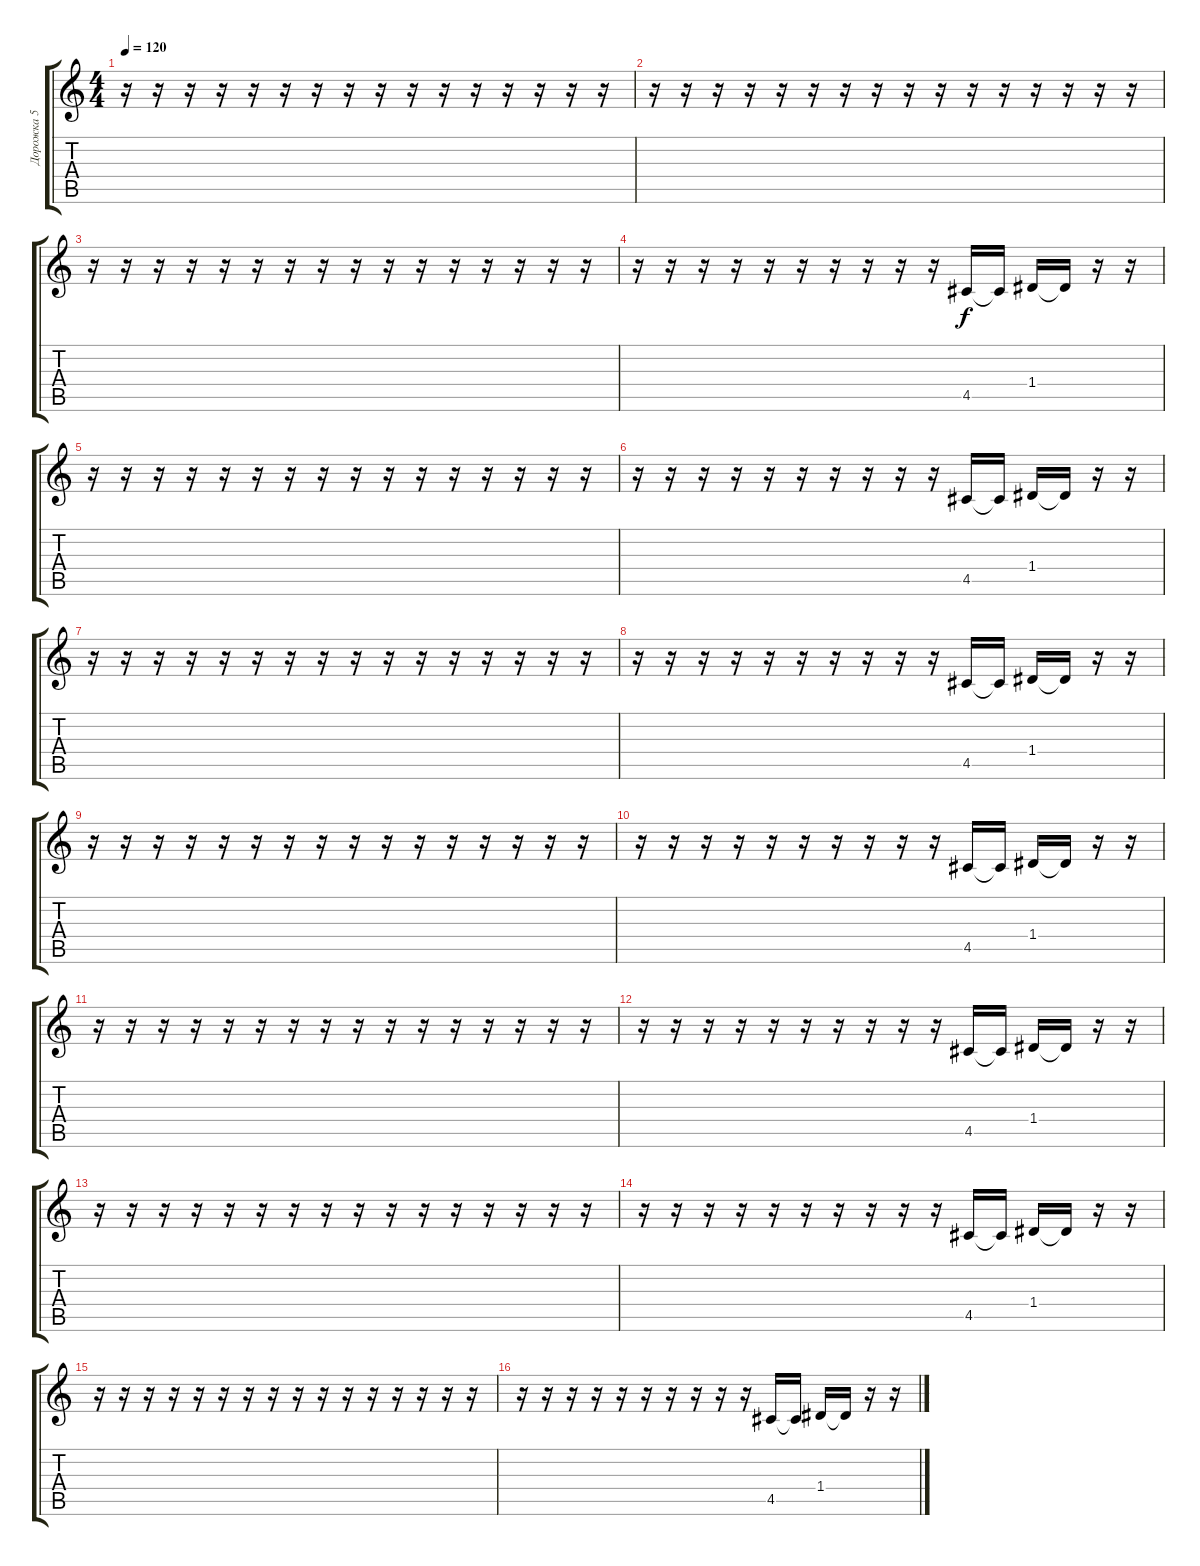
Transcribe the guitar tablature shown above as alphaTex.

\track ("Дорожка 5" "Дорожка 5") {instrument electricguitarclean}
\staff {score tabs}
\tuning (E4 B3 G3 D3 A2 E2) {hide}
\ts (4 4)
\tempo 120
\clef g2
\ks c
r.16{dy f} r.16 r.16 r.16 r.16 r.16 r.16 r.16 r.16 r.16 r.16 r.16 r.16 r.16 r.16 r.16 |
r.16 r.16 r.16 r.16 r.16 r.16 r.16 r.16 r.16 r.16 r.16 r.16 r.16 r.16 r.16 r.16 |
r.16 r.16 r.16 r.16 r.16 r.16 r.16 r.16 r.16 r.16 r.16 r.16 r.16 r.16 r.16 r.16 |
r.16 r.16 r.16 r.16 r.16 r.16 r.16 r.16 r.16 r.16 4.5.16 4.5{t}.16 1.4.16 1.4{t}.16 r.16 r.16 |
r.16 r.16 r.16 r.16 r.16 r.16 r.16 r.16 r.16 r.16 r.16 r.16 r.16 r.16 r.16 r.16 |
r.16 r.16 r.16 r.16 r.16 r.16 r.16 r.16 r.16 r.16 4.5.16 4.5{t}.16 1.4.16 1.4{t}.16 r.16 r.16 |
r.16 r.16 r.16 r.16 r.16 r.16 r.16 r.16 r.16 r.16 r.16 r.16 r.16 r.16 r.16 r.16 |
r.16 r.16 r.16 r.16 r.16 r.16 r.16 r.16 r.16 r.16 4.5.16 4.5{t}.16 1.4.16 1.4{t}.16 r.16 r.16 |
r.16 r.16 r.16 r.16 r.16 r.16 r.16 r.16 r.16 r.16 r.16 r.16 r.16 r.16 r.16 r.16 |
r.16 r.16 r.16 r.16 r.16 r.16 r.16 r.16 r.16 r.16 4.5.16 4.5{t}.16 1.4.16 1.4{t}.16 r.16 r.16 |
r.16 r.16 r.16 r.16 r.16 r.16 r.16 r.16 r.16 r.16 r.16 r.16 r.16 r.16 r.16 r.16 |
r.16 r.16 r.16 r.16 r.16 r.16 r.16 r.16 r.16 r.16 4.5.16 4.5{t}.16 1.4.16 1.4{t}.16 r.16 r.16 |
r.16 r.16 r.16 r.16 r.16 r.16 r.16 r.16 r.16 r.16 r.16 r.16 r.16 r.16 r.16 r.16 |
r.16 r.16 r.16 r.16 r.16 r.16 r.16 r.16 r.16 r.16 4.5.16 4.5{t}.16 1.4.16 1.4{t}.16 r.16 r.16 |
r.16 r.16 r.16 r.16 r.16 r.16 r.16 r.16 r.16 r.16 r.16 r.16 r.16 r.16 r.16 r.16 |
r.16 r.16 r.16 r.16 r.16 r.16 r.16 r.16 r.16 r.16 4.5.16 4.5{t}.16 1.4.16 1.4{t}.16 r.16 r.16
